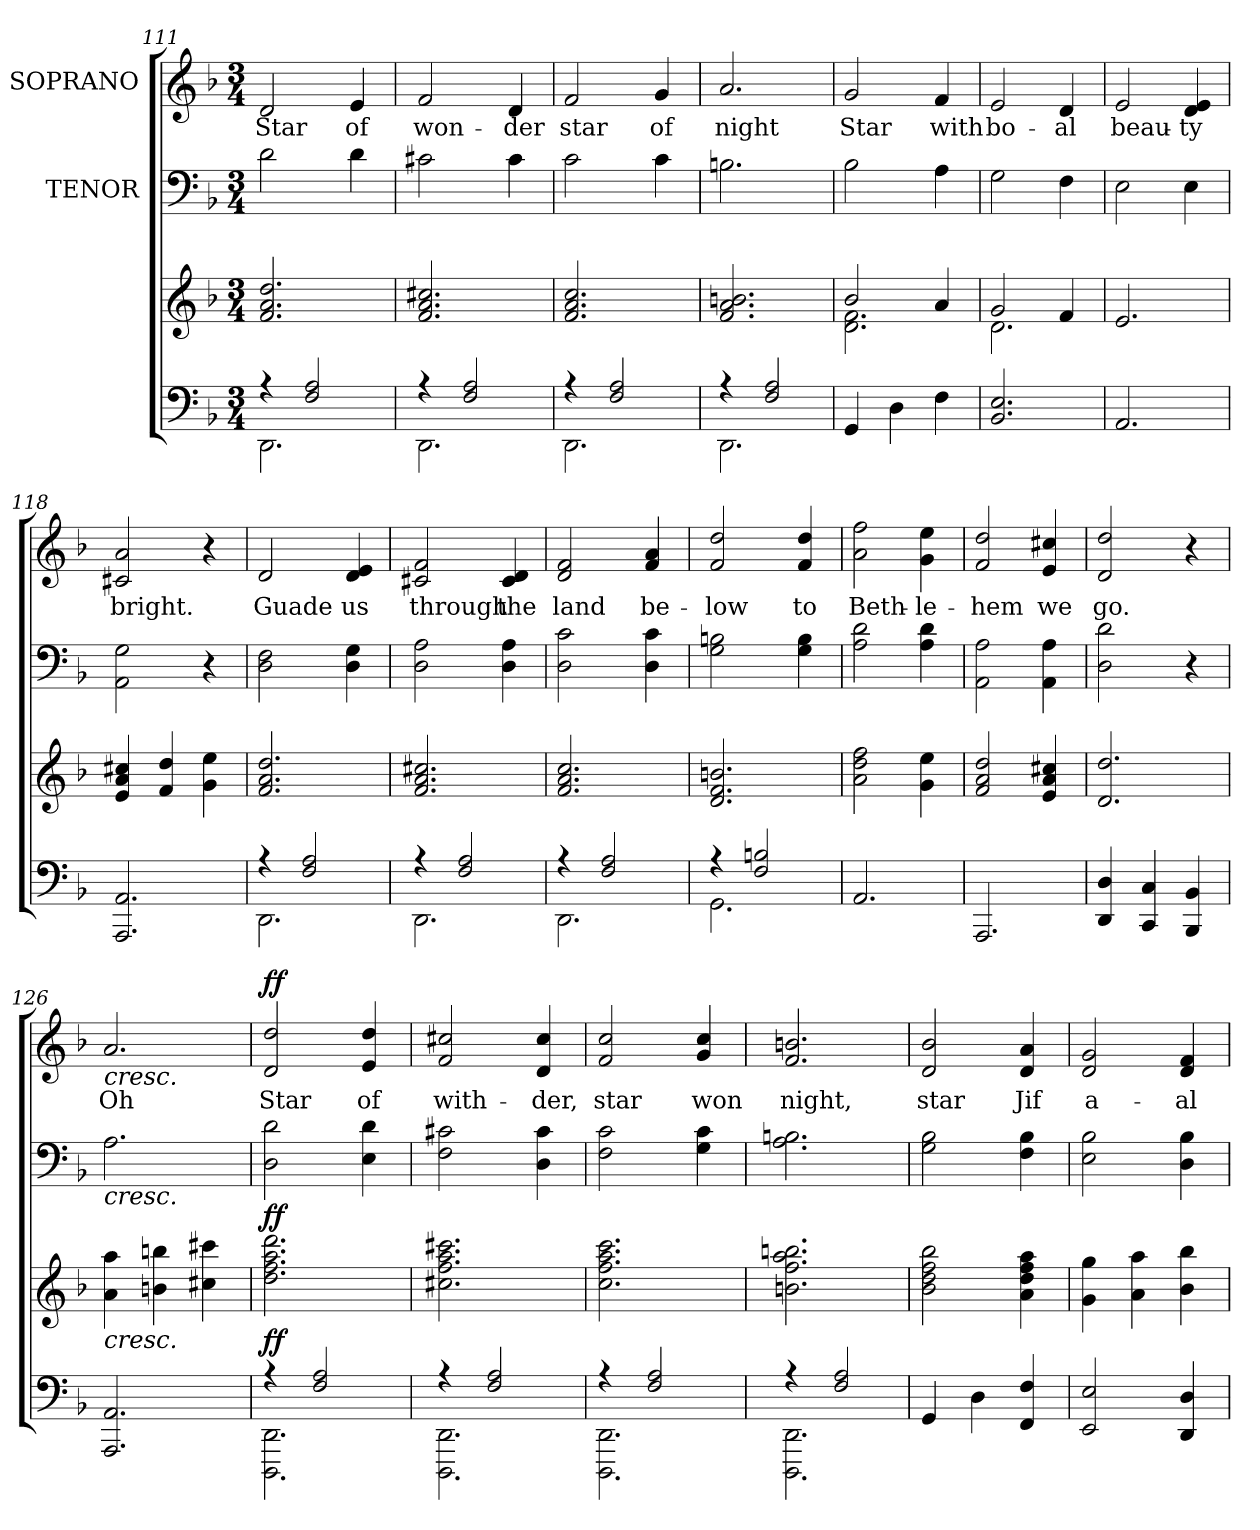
**kern	**kern	**dynam	**kern	**dynam	**kern	**text	**dynam
*part3	*part3	*part3	*part2	*part2	*part1	*part1	*part1
*staff4	*staff3	*staff3/4	*staff2	*staff2	*staff1	*staff1	*staff1
*	*	*	*I"TENOR	*	*I"SOPRANO	*	*
!!LO:LB:g=z
*clefF4	*clefG2	*	*clefF4	*	*clefG2	*	*
*k[b-]	*k[b-]	*	*k[b-]	*	*k[b-]	*	*
*M3/4	*M3/4	*	*M3/4	*	*M3/4	*	*
=111	=111	=111	=111	=111	=111	=111	=111
*^	*	*	*	*	*	*	*
4r	2.DD	2.f 2.a 2.dd	.	2d	.	2d	Star	.
2F 2A	.	.	.	.	.	.	.	.
.	.	.	.	4d	.	4e	of	.
=112	=112	=112	=112	=112	=112	=112	=112	=112
4r	2.DD	2.f 2.a 2.cc#X	.	2c#X	.	2f	won-	.
2F 2A	.	.	.	.	.	.	.	.
.	.	.	.	4c#	.	4d	-der	.
=113	=113	=113	=113	=113	=113	=113	=113	=113
4r	2.DD	2.f 2.a 2.cc	.	2c	.	2f	star	.
2F 2A	.	.	.	.	.	.	.	.
.	.	.	.	4c	.	4g	of	.
=114	=114	=114	=114	=114	=114	=114	=114	=114
4r	2.DD	2.f 2.a 2.bn	.	2.Bn	.	2.a	night	.
2F 2A	.	.	.	.	.	.	.	.
*v	*v	*	*	*	*	*	*	*
=115	=115	=115	=115	=115	=115	=115	=115
*	*^	*	*	*	*	*	*
4GG	2b-	2.d 2.f	.	2B-	.	2g	Star	.
4D	.	.	.	.	.	.	.	.
4F	4a	.	.	4A	.	4f	with	.
!!LO:LB:g=z
=116	=116	=116	=116	=116	=116	=116	=116	=116
2.BB- 2.E	2g	2.d	.	2G	.	2e	bo-	.
.	4f	.	.	4F	.	4d	-al	.
*	*v	*v	*	*	*	*	*	*
=117	=117	=117	=117	=117	=117	=117	=117
2.AA	2.e	.	2E	.	2e	beau-	.
.	.	.	4E	.	4d 4e	-ty	.
=118	=118	=118	=118	=118	=118	=118	=118
2.AAA 2.AA	4e 4a 4cc#X	.	2AA 2G	.	2c#X 2a	bright.	.
.	4f 4dd	.	.	.	.	.	.
.	4g 4ee	.	4r	.	4r	.	.
=119	=119	=119	=119	=119	=119	=119	=119
*^	*	*	*	*	*	*	*
4r	2.DD	2.f 2.a 2.dd	.	2D 2F	.	2d	Guade	.
2F 2A	.	.	.	.	.	.	.	.
.	.	.	.	4D 4G	.	4d 4e	us	.
=120	=120	=120	=120	=120	=120	=120	=120	=120
4r	2.DD	2.f 2.a 2.cc#X	.	2D 2A	.	2c#X 2f	through	.
2F 2A	.	.	.	.	.	.	.	.
.	.	.	.	4D 4A	.	4c# 4d	the	.
!!LO:PB:g=z
=121	=121	=121	=121	=121	=121	=121	=121	=121
4r	2.DD	2.f 2.a 2.cc	.	2D 2c	.	2d 2f	land	.
2F 2A	.	.	.	.	.	.	.	.
.	.	.	.	4D 4c	.	4f 4a	be-	.
=122	=122	=122	=122	=122	=122	=122	=122	=122
4r	2.GG	2.d 2.f 2.bn	.	2G 2Bn	.	2f 2dd	-low	.
2F 2Bn	.	.	.	.	.	.	.	.
.	.	.	.	4G 4B	.	4f 4dd	to	.
*v	*v	*	*	*	*	*	*	*
=123	=123	=123	=123	=123	=123	=123	=123
2.AA	2a 2dd 2ff	.	2A 2d	.	2a 2ff	Beth-	.
.	4g 4ee	.	4A 4d	.	4g 4ee	-le-	.
=124	=124	=124	=124	=124	=124	=124	=124
2.AAA	2f 2a 2dd	.	2AA 2A	.	2f 2dd	-hem	.
.	4e 4a 4cc#X	.	4AA 4A	.	4e 4cc#X	we	.
=125	=125	=125	=125	=125	=125	=125	=125
4DD 4D	2.d 2.dd	.	2D 2d	.	2d 2dd	go.	.
4CC 4C	.	.	.	.	.	.	.
4BBB- 4BB-	.	.	4r	.	4r	.	.
=126	=126	=126	=126	=126	=126	=126	=126
!	!	!LO:HP:b	!	!LO:HP:b	!	!	!LO:HP:b
2.AAA 2.AA	4a 4aa	<	2.A	<	2.a	Oh	<
.	4bn 4bbn	.	.	.	.	.	.
.	4cc#X 4ccc#X	.	.	.	.	.	.
!!LO:LB:g=z
=127	=127	=127	=127	=127	=127	=127	=127
*^	*	*	*	*	*	*	*
4r	2.DDD 2.DD	2.dd 2.ff 2.aa 2.ddd	ff	2D 2d	ff	2d 2dd	Star	ff
2F 2A	.	.	.	.	.	.	.	.
.	.	.	.	4E 4d	[	4e 4dd	of	[
*v	*v	*	*	*	*	*	*	*
.	.	[	.	.	.	.	.
=128	=128	=128	=128	=128	=128	=128	=128
*^	*	*	*	*	*	*	*
4r	2.DDD 2.DD	2.cc#X 2.ff 2.aa 2.ccc#X	.	2F 2c#X	.	2f 2cc#X	with-	.
2F 2A	.	.	.	.	.	.	.	.
.	.	.	.	4D 4c#	.	4d 4cc#	-der,	.
=129	=129	=129	=129	=129	=129	=129	=129	=129
4r	2.DDD 2.DD	2.cc 2.ff 2.aa 2.ccc	.	2F 2c	.	2f 2cc	star	.
2F 2A	.	.	.	.	.	.	.	.
.	.	.	.	4G 4c	.	4g 4cc	won	.
=130	=130	=130	=130	=130	=130	=130	=130	=130
4r	2.DDD 2.DD	2.bn 2.ff 2.aa 2.bbn	.	2.A 2.Bn	.	2.f 2.bn	night,	.
2F 2A	.	.	.	.	.	.	.	.
*v	*v	*	*	*	*	*	*	*
=131	=131	=131	=131	=131	=131	=131	=131
4GG	2b- 2dd 2ff 2bb-	.	2G 2B-	.	2d 2b-	star	.
4D	.	.	.	.	.	.	.
4FF 4F	4a 4dd 4ff 4aa	.	4F 4B-	.	4d 4a	Jif	.
!!LO:LB:g=z
=132	=132	=132	=132	=132	=132	=132	=132
2EE 2E	4g 4gg	.	2E 2B-	.	2d 2g	a-	.
.	4a 4aa	.	.	.	.	.	.
4DD 4D	4b- 4bb-	.	4D 4B-	.	4d 4f	-al	.
=	=	=	=	=	=	=	=
*-	*-	*-	*-	*-	*-	*-	*-
